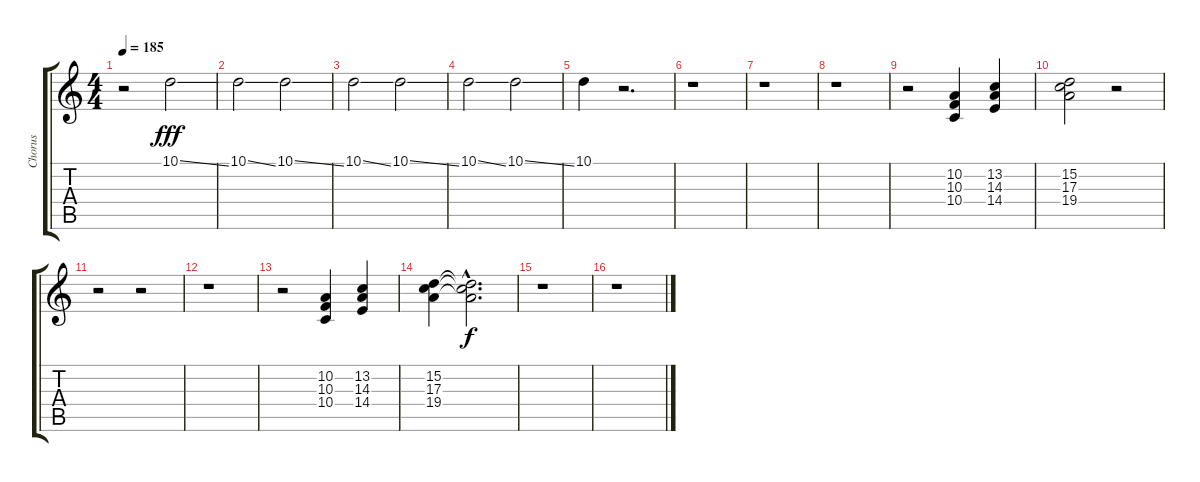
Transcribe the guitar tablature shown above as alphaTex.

\track ("Chorus" "Chorus") {instrument trombone}
\staff {score tabs}
\tuning (E4 B3 G3 D3 A2 E2) {hide}
\ts (4 4)
\tempo 185
\clef g2
\ks c
r.2{dy f} 10.1{ss}.2{dy fff} |
10.1{ss}.2 10.1{ss}.2 |
10.1{ss}.2 10.1{ss}.2 |
10.1{ss}.2 10.1{ss}.2 |
10.1.4 r.2{d} |
r.1 |
r.1 |
r.1 |
r.2 (10.2 10.3 10.4).4 (13.2 14.3 14.4).4 |
(15.2 17.3 19.4).2 r.2 |
r.2 r.2 |
r.1 |
r.2 (10.2 10.3 10.4).4 (13.2 14.3 14.4).4 |
(15.2 17.3 19.4).4 (15.2{hac t} 17.3{hac t} 19.4{hac t}).2{d dy f} |
r.1 |
r.1
